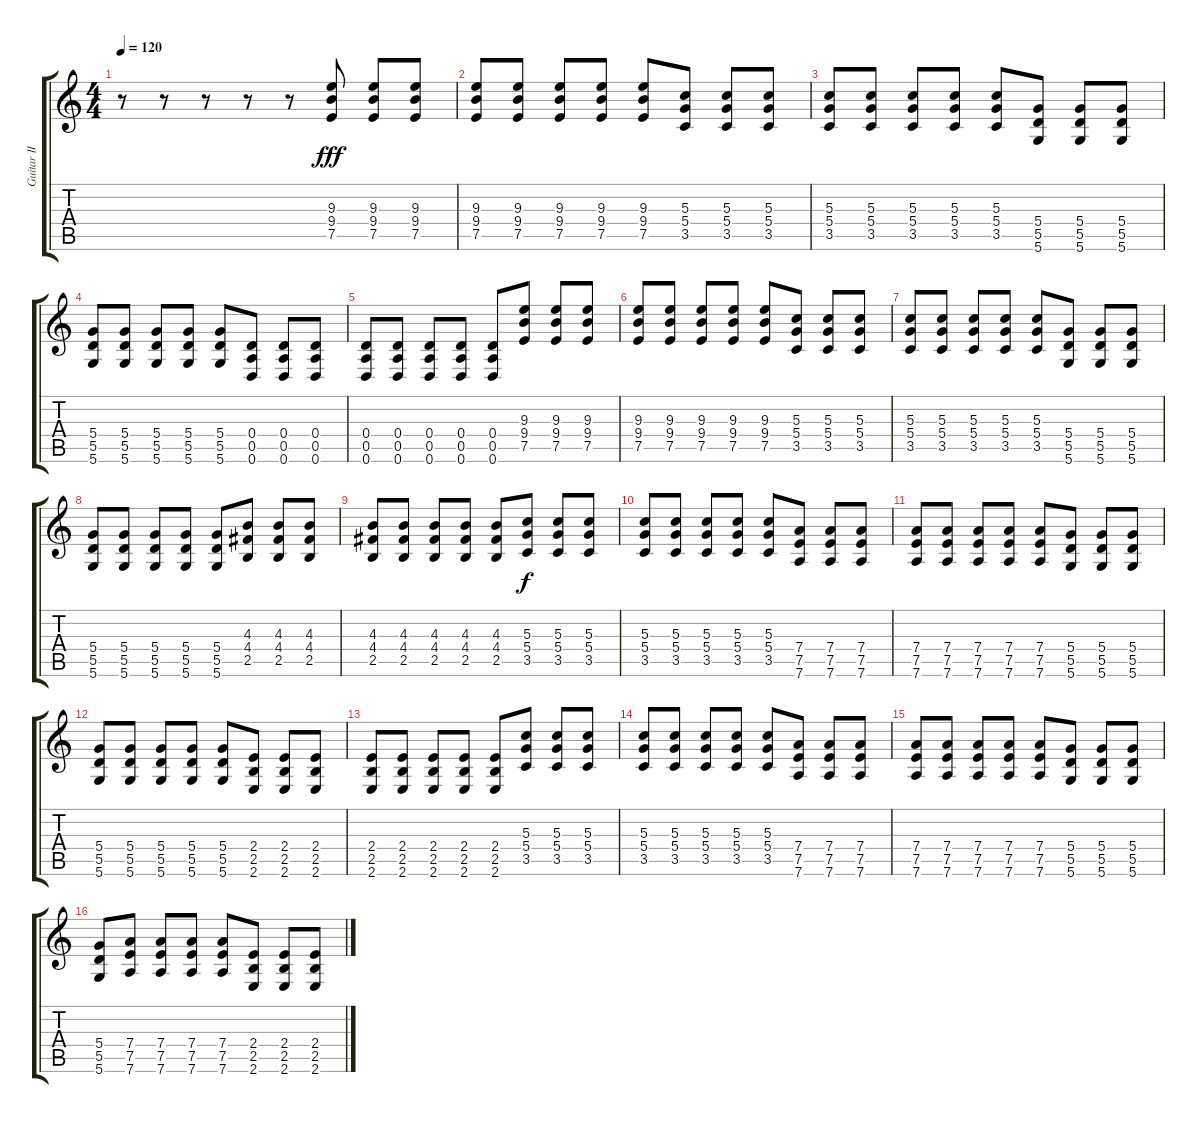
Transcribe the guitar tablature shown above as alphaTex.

\track ("Guitar II" "Guitar II") {instrument overdrivenguitar}
\staff {score tabs}
\tuning (E4 B3 G3 D3 A2 D2) {hide}
\ts (4 4)
\tempo 120
\clef g2
\ks c
r.8{dy fff} r.8 r.8 r.8 r.8 (9.3 9.4 7.5).8 (9.3 9.4 7.5).8 (9.3 9.4 7.5).8 |
(9.3 9.4 7.5).8 (9.3 9.4 7.5).8 (9.3 9.4 7.5).8 (9.3 9.4 7.5).8 (9.3 9.4 7.5).8 (5.3 5.4 3.5).8 (5.3 5.4 3.5).8 (5.3 5.4 3.5).8 |
(5.3 5.4 3.5).8 (5.3 5.4 3.5).8 (5.3 5.4 3.5).8 (5.3 5.4 3.5).8 (5.3 5.4 3.5).8 (5.4 5.5 5.6).8 (5.4 5.5 5.6).8 (5.4 5.5 5.6).8 |
(5.4 5.5 5.6).8 (5.4 5.5 5.6).8 (5.4 5.5 5.6).8 (5.4 5.5 5.6).8 (5.4 5.5 5.6).8 (0.4 0.5 0.6).8 (0.4 0.5 0.6).8 (0.4 0.5 0.6).8 |
(0.4 0.5 0.6).8 (0.4 0.5 0.6).8 (0.4 0.5 0.6).8 (0.4 0.5 0.6).8 (0.4 0.5 0.6).8 (9.3 9.4 7.5).8 (9.3 9.4 7.5).8 (9.3 9.4 7.5).8 |
(9.3 9.4 7.5).8 (9.3 9.4 7.5).8 (9.3 9.4 7.5).8 (9.3 9.4 7.5).8 (9.3 9.4 7.5).8 (5.3 5.4 3.5).8 (5.3 5.4 3.5).8 (5.3 5.4 3.5).8 |
(5.3 5.4 3.5).8 (5.3 5.4 3.5).8 (5.3 5.4 3.5).8 (5.3 5.4 3.5).8 (5.3 5.4 3.5).8 (5.4 5.5 5.6).8 (5.4 5.5 5.6).8 (5.4 5.5 5.6).8 |
(5.4 5.5 5.6).8 (5.4 5.5 5.6).8 (5.4 5.5 5.6).8 (5.4 5.5 5.6).8 (5.4 5.5 5.6).8 (4.3 4.4 2.5).8 (4.3 4.4 2.5).8 (4.3 4.4 2.5).8 |
(4.3 4.4 2.5).8 (4.3 4.4 2.5).8 (4.3 4.4 2.5).8 (4.3 4.4 2.5).8 (4.3 4.4 2.5).8 (5.3 5.4 3.5).8{dy f} (5.3 5.4 3.5).8 (5.3 5.4 3.5).8 |
(5.3 5.4 3.5).8 (5.3 5.4 3.5).8 (5.3 5.4 3.5).8 (5.3 5.4 3.5).8 (5.3 5.4 3.5).8 (7.4 7.5 7.6).8 (7.4 7.5 7.6).8 (7.4 7.5 7.6).8 |
(7.4 7.5 7.6).8 (7.4 7.5 7.6).8 (7.4 7.5 7.6).8 (7.4 7.5 7.6).8 (7.4 7.5 7.6).8 (5.4 5.5 5.6).8 (5.4 5.5 5.6).8 (5.4 5.5 5.6).8 |
(5.4 5.5 5.6).8 (5.4 5.5 5.6).8 (5.4 5.5 5.6).8 (5.4 5.5 5.6).8 (5.4 5.5 5.6).8 (2.4 2.5 2.6).8 (2.4 2.5 2.6).8 (2.4 2.5 2.6).8 |
(2.4 2.5 2.6).8 (2.4 2.5 2.6).8 (2.4 2.5 2.6).8 (2.4 2.5 2.6).8 (2.4 2.5 2.6).8 (5.3 5.4 3.5).8 (5.3 5.4 3.5).8 (5.3 5.4 3.5).8 |
(5.3 5.4 3.5).8 (5.3 5.4 3.5).8 (5.3 5.4 3.5).8 (5.3 5.4 3.5).8 (5.3 5.4 3.5).8 (7.4 7.5 7.6).8 (7.4 7.5 7.6).8 (7.4 7.5 7.6).8 |
(7.4 7.5 7.6).8 (7.4 7.5 7.6).8 (7.4 7.5 7.6).8 (7.4 7.5 7.6).8 (7.4 7.5 7.6).8 (5.4 5.5 5.6).8 (5.4 5.5 5.6).8 (5.4 5.5 5.6).8 |
(5.4 5.5 5.6).8 (7.4 7.5 7.6).8 (7.4 7.5 7.6).8 (7.4 7.5 7.6).8 (7.4 7.5 7.6).8 (2.4 2.5 2.6).8 (2.4 2.5 2.6).8 (2.4 2.5 2.6).8
